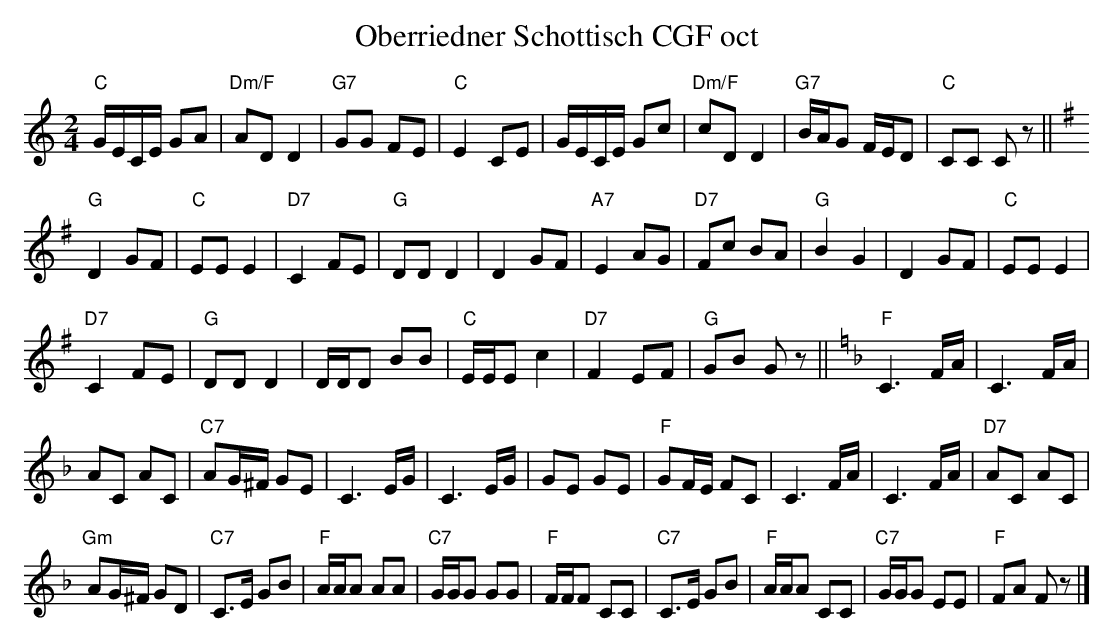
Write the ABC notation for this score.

X:1
T:Oberriedner Schottisch CGF oct
M:2/4
L:1/16
K:Cmaj
"C"GECE G2A2 | "Dm/F"A2D2 D4 | "G7"G2G2 F2E2 | "C"E4 C2E2 | GECE G2c2 | "Dm/F"c2D2 D4 | "G7"BAG2 FED2 | "C"C2C2 C2 z2 || [K:Gmaj] [L:1/8]
"G"D2 GF | "C"EE E2 | "D7"C2 FE | "G"DD D2 | D2 GF | "A7"E2 AG | "D7"Fc BA | "G"B2G2 | D2 GF | "C"EE E2 |
"D7"C2 FE | "G"DD D2 | D/2D/2D BB | "C"E/2E/2E c2 | "D7"F2 EF | "G"GB Gz || [K:Fmaj] "F"C3 F/2A/2 | C3 F/2A/2 |
AC AC | "C7"AG/2^F/2 GE | C3 E/2G/2 | C3 E/2G/2 | GE GE | "F"GF/2E/2 FC | C3 F/2A/2 | C3 F/2A/2 | "D7"AC AC |
"Gm"AG/2^F/2 GD | "C7"C>E GB | "F"A/2A/2A AA | "C7"G/2G/2G GG | "F"F/2F/2F CC | "C7"C>E GB | "F"A/2A/2A CC | "C7"G/2G/2G EE | "F"FA F z |]
